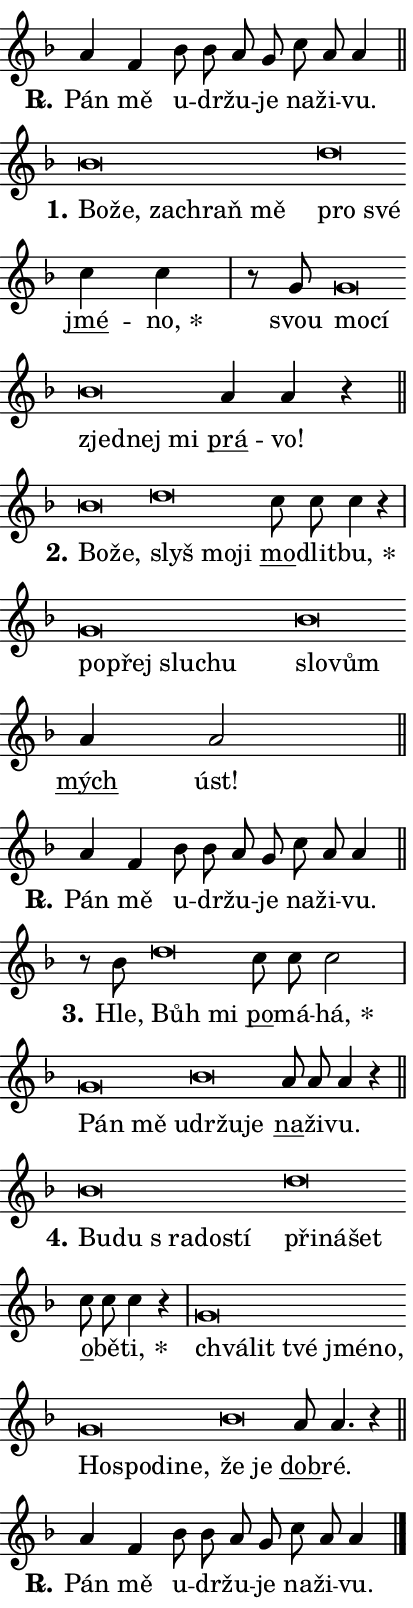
\version "2.24.0"
\header { tagline = "" }
\paper {
  indent = 0\cm
  top-margin = 0\cm
  right-margin = 0.13\cm % to fit lyric hyphens
  bottom-margin = 0\cm
  left-margin = 0\cm
  paper-width = 7\cm
  page-breaking = #ly:one-page-breaking
  system-system-spacing.basic-distance = #11
  score-system-spacing.basic-distance = #11
  ragged-last = ##f
}


%% Author: Thomas Morley
%% https://lists.gnu.org/archive/html/lilypond-user/2020-05/msg00002.html
#(define (line-position grob)
"Returns position of @var[grob} in current system:
   @code{'start}, if at first time-step
   @code{'end}, if at last time-step
   @code{'middle} otherwise
"
  (let* ((col (ly:item-get-column grob))
         (ln (ly:grob-object col 'left-neighbor))
         (rn (ly:grob-object col 'right-neighbor))
         (col-to-check-left (if (ly:grob? ln) ln col))
         (col-to-check-right (if (ly:grob? rn) rn col))
         (break-dir-left
           (and
             (ly:grob-property col-to-check-left 'non-musical #f)
             (ly:item-break-dir col-to-check-left)))
         (break-dir-right
           (and
             (ly:grob-property col-to-check-right 'non-musical #f)
             (ly:item-break-dir col-to-check-right))))
        (cond ((eqv? 1 break-dir-left) 'start)
              ((eqv? -1 break-dir-right) 'end)
              (else 'middle))))

#(define (tranparent-at-line-position vctor)
  (lambda (grob)
  "Relying on @code{line-position} select the relevant enry from @var{vctor}.
Used to determine transparency,"
    (case (line-position grob)
      ((end) (not (vector-ref vctor 0)))
      ((middle) (not (vector-ref vctor 1)))
      ((start) (not (vector-ref vctor 2))))))

noteHeadBreakVisibility =
#(define-music-function (break-visibility)(vector?)
"Makes @code{NoteHead}s transparent relying on @var{break-visibility}"
#{
  \override NoteHead.transparent =
    #(tranparent-at-line-position break-visibility)
#})

#(define delete-ledgers-for-transparent-note-heads
  (lambda (grob)
    "Reads whether a @code{NoteHead} is transparent.
If so this @code{NoteHead} is removed from @code{'note-heads} from
@var{grob}, which is supposed to be @code{LedgerLineSpanner}.
As a result ledgers are not printed for this @code{NoteHead}"
    (let* ((nhds-array (ly:grob-object grob 'note-heads))
           (nhds-list
             (if (ly:grob-array? nhds-array)
                 (ly:grob-array->list nhds-array)
                 '()))
           ;; Relies on the transparent-property being done before
           ;; Staff.LedgerLineSpanner.after-line-breaking is executed.
           ;; This is fragile ...
           (to-keep
             (remove
               (lambda (nhd)
                 (ly:grob-property nhd 'transparent #f))
               nhds-list)))
      ;; TODO find a better method to iterate over grob-arrays, similiar
      ;; to filter/remove etc for lists
      ;; For now rebuilt from scratch
      (set! (ly:grob-object grob 'note-heads)  '())
      (for-each
        (lambda (nhd)
          (ly:pointer-group-interface::add-grob grob 'note-heads nhd))
        to-keep))))

squashNotes = {
  \override NoteHead.X-extent = #'(-0.2 . 0.2)
  \override NoteHead.Y-extent = #'(-0.75 . 0)
  \override NoteHead.stencil =
    #(lambda (grob)
       (let ((pos (ly:grob-property grob 'staff-position)))
         (begin
           (if (< pos -7) (display "ERROR: Lower brevis then expected\n") (display ""))
           (if (<= pos -6) ly:text-interface::print ly:note-head::print))))
}
unSquashNotes = {
  \revert NoteHead.X-extent
  \revert NoteHead.Y-extent
  \revert NoteHead.stencil
}

hideNotes = \noteHeadBreakVisibility #begin-of-line-visible
unHideNotes = \noteHeadBreakVisibility #all-visible

% work-around for resetting accidentals
% https://lilypond.org/doc/v2.23/Documentation/notation/displaying-rhythms#unmetered-music
cadenzaMeasure = {
  \cadenzaOff
  \partial 1024 s1024
  \cadenzaOn
}

#(define-markup-command (accent layout props text) (markup?)
  "Underline accented syllable"
  (interpret-markup layout props
    #{\markup \override #'(offset . 4.3) \underline { #text }#}))

responsum = \markup \concat {
  "R" \hspace #-1.05 \path #0.1 #'((moveto 0 0.07) (lineto 0.9 0.8)) \hspace #0.05 "."
}

spaceSize = #0.6828661417322834 % exact space size for TeX Gyre Schola

\layout {
  \context {
    \Staff
    \remove "Time_signature_engraver"
    \override LedgerLineSpanner.after-line-breaking = #delete-ledgers-for-transparent-note-heads
  }
  \context {
    \Lyrics {
      \override LyricSpace.minimum-distance = \spaceSize
      \override LyricText.font-name = #"TeX Gyre Schola"
      \override LyricText.font-size = 1
      \override StanzaNumber.font-name = #"TeX Gyre Schola Bold"
      \override StanzaNumber.font-size = 1
    }
  }
  \context {
    \Score 
    \override NoteHead.text =
      #(lambda (grob) 
        (let ((pos (ly:grob-property grob 'staff-position)))
          #{\markup {
            \combine
              \halign #-0.55 \raise #(if (= pos -6) 0 0.5) \override #'(thickness . 2) \draw-line #'(3.2 . 0)
              \musicglyph "noteheads.sM1"
          }#}))
  }
}

% magnetic-lyrics.ily
%
%   written by
%     Jean Abou Samra <jean@abou-samra.fr>
%     Werner Lemberg <wl@gnu.org>
%
%   adapted by
%     Jiri Hon <jiri.hon@gmail.com>
%
% Version 2022-Apr-15

% https://www.mail-archive.com/lilypond-user@gnu.org/msg149350.html

#(define (Left_hyphen_pointer_engraver context)
   "Collect syllable-hyphen-syllable occurrences in lyrics and store
them in properties.  This engraver only looks to the left.  For
example, if the lyrics input is @code{foo -- bar}, it does the
following.

@itemize @bullet
@item
Set the @code{text} property of the @code{LyricHyphen} grob between
@q{foo} and @q{bar} to @code{foo}.

@item
Set the @code{left-hyphen} property of the @code{LyricText} grob with
text @q{foo} to the @code{LyricHyphen} grob between @q{foo} and
@q{bar}.
@end itemize

Use this auxiliary engraver in combination with the
@code{lyric-@/text::@/apply-@/magnetic-@/offset!} hook."
   (let ((hyphen #f)
         (text #f))
     (make-engraver
      (acknowledgers
       ((lyric-syllable-interface engraver grob source-engraver)
        (set! text grob)))
      (end-acknowledgers
       ((lyric-hyphen-interface engraver grob source-engraver)
        ;(when (not (grob::has-interface grob 'lyric-space-interface))
          (set! hyphen grob)));)
      ((stop-translation-timestep engraver)
       (when (and text hyphen)
         (ly:grob-set-object! text 'left-hyphen hyphen))
       (set! text #f)
       (set! hyphen #f)))))

#(define (lyric-text::apply-magnetic-offset! grob)
   "If the space between two syllables is less than the value in
property @code{LyricText@/.details@/.squash-threshold}, move the right
syllable to the left so that it gets concatenated with the left
syllable.

Use this function as a hook for
@code{LyricText@/.after-@/line-@/breaking} if the
@code{Left_@/hyphen_@/pointer_@/engraver} is active."
   (let ((hyphen (ly:grob-object grob 'left-hyphen #f)))
     (when hyphen
       (let ((left-text (ly:spanner-bound hyphen LEFT)))
         (when (grob::has-interface left-text 'lyric-syllable-interface)
           (let* ((common (ly:grob-common-refpoint grob left-text X))
                  (this-x-ext (ly:grob-extent grob common X))
                  (left-x-ext
                   (begin
                     ;; Trigger magnetism for left-text.
                     (ly:grob-property left-text 'after-line-breaking)
                     (ly:grob-extent left-text common X)))
                  ;; `delta` is the gap width between two syllables.
                  (delta (- (interval-start this-x-ext)
                            (interval-end left-x-ext)))
                  (details (ly:grob-property grob 'details))
                  (threshold (assoc-get 'squash-threshold details 0.2)))
             (when (< delta threshold)
               (let* (;; We have to manipulate the input text so that
                      ;; ligatures crossing syllable boundaries are not
                      ;; disabled.  For languages based on the Latin
                      ;; script this is essentially a beautification.
                      ;; However, for non-Western scripts it can be a
                      ;; necessity.
                      (lt (ly:grob-property left-text 'text))
                      (rt (ly:grob-property grob 'text))
                      (is-space (grob::has-interface hyphen 'lyric-space-interface))
                      (space (if is-space " " ""))
                      (extra-delta (if is-space spaceSize 0))
                      ;; Append new syllable.
                      (ltrt-space (if (and (string? lt) (string? rt))
                                (string-append lt space rt)
                                (make-concat-markup (list lt space rt))))
                      ;; Right-align `ltrt` to the right side.
                      (ltrt-space-markup (grob-interpret-markup
                               grob
                               (make-translate-markup
                                (cons (interval-length this-x-ext) 0)
                                (make-right-align-markup ltrt-space)))))
                 (begin
                   ;; Don't print `left-text`.
                   (ly:grob-set-property! left-text 'stencil #f)
                   ;; Set text and stencil (which holds all collected
                   ;; syllables so far) and shift it to the left.
                   (ly:grob-set-property! grob 'text ltrt-space)
                   (ly:grob-set-property! grob 'stencil ltrt-space-markup)
                   (ly:grob-translate-axis! grob (- (- delta extra-delta)) X))))))))))


#(define (lyric-hyphen::displace-bounds-first grob)
   ;; Make very sure this callback isn't triggered too early.
   (let ((left (ly:spanner-bound grob LEFT))
         (right (ly:spanner-bound grob RIGHT)))
     (ly:grob-property left 'after-line-breaking)
     (ly:grob-property right 'after-line-breaking)
     (ly:lyric-hyphen::print grob)))

squashThreshold = #0.4

\layout {
  \context {
    \Lyrics
    \consists #Left_hyphen_pointer_engraver
    \override LyricText.after-line-breaking =
      #lyric-text::apply-magnetic-offset!
    \override LyricHyphen.stencil = #lyric-hyphen::displace-bounds-first
    \override LyricText.details.squash-threshold = \squashThreshold
    \override LyricHyphen.minimum-distance = 0
    \override LyricHyphen.minimum-length = \squashThreshold
  }
}

squashText = \override LyricText.details.squash-threshold = 9999
unSquashText = \override LyricText.details.squash-threshold = \squashThreshold

leftText = \override LyricText.self-alignment-X = #LEFT
unLeftText = \revert LyricText.self-alignment-X

starOffset = #(lambda (grob) 
                (let ((x_offset (ly:self-alignment-interface::aligned-on-x-parent grob)))
                  (if (= x_offset 0) 0 (+ x_offset 1.2))))

star = #(define-music-function (syllable)(string?)
"Append star separator at the end of a syllable"
#{
  \once \override LyricText.X-offset = #starOffset
  \lyricmode { \markup {
    #syllable
    \override #'((font-name . "TeX Gyre Schola Bold")) \hspace #0.2 \lower #0.65 \larger "*"
  } }
#})

starAccent = #(define-music-function (syllable)(string?)
"Append star separator at the end of a syllable and make accent"
#{
  \once \override LyricText.X-offset = #starOffset
  \lyricmode { \markup {
    \accent #syllable
    \override #'((font-name . "TeX Gyre Schola Bold")) \hspace #0.2 \lower #0.65 \larger "*"
  } }
#})

breath = #(define-music-function (syllable)(string?)
"Append breathing indicator at the end of a syllable"
#{
  \lyricmode { \markup { #syllable "+" } }
#})

optionalBreath = #(define-music-function (syllable)(string?)
"Append optional breathing indicator at the end of a syllable"
#{
  \lyricmode { \markup { #syllable "(+)" } }
#})


\score {
    <<
        \new Voice = "melody" { \cadenzaOn \key f \major \relative { a'4 f bes8 bes a g c a a4 \cadenzaMeasure \bar "||" \break } }
        \new Lyrics \lyricsto "melody" { \lyricmode { \set stanza = \responsum
Pán mě u -- dr -- žu -- je na -- ži -- vu. } }
    >>
    \layout {}
}

\score {
    <<
        \new Voice = "melody" { \cadenzaOn \key f \major \relative { \squashNotes bes'\breve*1/16 \hideNotes \breve*1/16 \bar "" \breve*1/16 \bar "" \breve*1/16 \breve*1/16 \bar "" \unHideNotes \unSquashNotes \squashNotes d\breve*1/16 \hideNotes \breve*1/16 \bar "" \unHideNotes \unSquashNotes \bar "" c4 c \cadenzaMeasure \bar "|" r8 g8 \squashNotes g\breve*1/16 \hideNotes \breve*1/16 \bar "" \unHideNotes \unSquashNotes \squashNotes bes\breve*1/16 \hideNotes \breve*1/16 \breve*1/16 \bar "" \unHideNotes \unSquashNotes \bar "" a4 a r \cadenzaMeasure \bar "||" \break } }
        \new Lyrics \lyricsto "melody" { \lyricmode { \set stanza = "1."
\leftText Bo -- \squashText že, za -- chraň mě \unSquashText pro \squashText své \unLeftText \unSquashText \markup \accent jmé -- \star no, svou \leftText mo -- \squashText cí \unSquashText zjed -- \squashText nej mi \unLeftText \unSquashText \markup \accent prá -- vo! } }
    >>
    \layout {}
}

\score {
    <<
        \new Voice = "melody" { \cadenzaOn \key f \major \relative { \squashNotes bes'\breve*1/16 \hideNotes \breve*1/16 \bar "" \unHideNotes \unSquashNotes \squashNotes d\breve*1/16 \hideNotes \breve*1/16 \breve*1/16 \bar "" \unHideNotes \unSquashNotes \bar "" c8 c c4 r \cadenzaMeasure \bar "|" \squashNotes g\breve*1/16 \hideNotes \breve*1/16 \bar "" \breve*1/16 \breve*1/16 \bar "" \unHideNotes \unSquashNotes \squashNotes bes\breve*1/16 \hideNotes \breve*1/16 \bar "" \unHideNotes \unSquashNotes \bar "" a4 a2 \cadenzaMeasure \bar "||" \break } }
        \new Lyrics \lyricsto "melody" { \lyricmode { \set stanza = "2."
\leftText Bo -- \squashText že, \unSquashText slyš \squashText mo -- ji \unLeftText \unSquashText \markup \accent mo -- dlit -- \star bu, \leftText po -- \squashText přej slu -- chu \unSquashText slo -- \squashText vům \unLeftText \unSquashText \markup \accent mých úst! } }
    >>
    \layout {}
}

\score {
    <<
        \new Voice = "melody" { \cadenzaOn \key f \major \relative { a'4 f bes8 bes a g c a a4 \cadenzaMeasure \bar "||" \break } }
        \new Lyrics \lyricsto "melody" { \lyricmode { \set stanza = \responsum
Pán mě u -- dr -- žu -- je na -- ži -- vu. } }
    >>
    \layout {}
}

\score {
    <<
        \new Voice = "melody" { \cadenzaOn \key f \major \relative { r8 bes'8 \squashNotes d\breve*1/16 \hideNotes \breve*1/16 \bar "" \unHideNotes \unSquashNotes \bar "" c8 c c2 \cadenzaMeasure \bar "|" \squashNotes g\breve*1/16 \hideNotes \breve*1/16 \breve*1/16 \bar "" \unHideNotes \unSquashNotes \squashNotes bes\breve*1/16 \hideNotes \breve*1/16 \breve*1/16 \bar "" \unHideNotes \unSquashNotes \bar "" a8 a a4 r \cadenzaMeasure \bar "||" \break } }
        \new Lyrics \lyricsto "melody" { \lyricmode { \set stanza = "3."
Hle, \leftText Bůh \squashText mi \unLeftText \unSquashText \markup \accent po -- má -- \star há, \leftText Pán \squashText mě u -- \unSquashText dr -- \squashText žu -- je \unLeftText \unSquashText \markup \accent na -- ži -- vu. } }
    >>
    \layout {}
}

\score {
    <<
        \new Voice = "melody" { \cadenzaOn \key f \major \relative { \squashNotes bes'\breve*1/16 \hideNotes \breve*1/16 \bar "" \breve*1/16 \bar "" \breve*1/16 \breve*1/16 \bar "" \unHideNotes \unSquashNotes \squashNotes d\breve*1/16 \hideNotes \breve*1/16 \breve*1/16 \bar "" \unHideNotes \unSquashNotes \bar "" c8 c c4 r \cadenzaMeasure \bar "|" \squashNotes g\breve*1/16 \hideNotes \breve*1/16 \bar "" \breve*1/16 \bar "" \breve*1/16 \bar "" \breve*1/16 \bar "" \breve*1/16 \bar "" \breve*1/16 \bar "" \breve*1/16 \breve*1/16 \bar "" \unHideNotes \unSquashNotes \squashNotes bes\breve*1/16 \hideNotes \breve*1/16 \bar "" \unHideNotes \unSquashNotes \bar "" a8 a4. r4 \cadenzaMeasure \bar "||" \break } }
        \new Lyrics \lyricsto "melody" { \lyricmode { \set stanza = "4."
\leftText Bu -- \squashText du "s ra" -- do -- stí \unSquashText při -- \squashText ná -- šet \unLeftText \unSquashText \markup \accent o -- bě -- \star ti, \leftText chvá -- \squashText lit tvé jmé -- no, Ho -- spo -- di -- ne, \unSquashText že \squashText je \unLeftText \unSquashText \markup \accent dob -- ré. } }
    >>
    \layout {}
}

\score {
    <<
        \new Voice = "melody" { \cadenzaOn \key f \major \relative { a'4 f bes8 bes a g c a a4 \cadenzaMeasure \bar "||" \break } \bar "|." }
        \new Lyrics \lyricsto "melody" { \lyricmode { \set stanza = \responsum
Pán mě u -- dr -- žu -- je na -- ži -- vu. } }
    >>
    \layout {}
}
